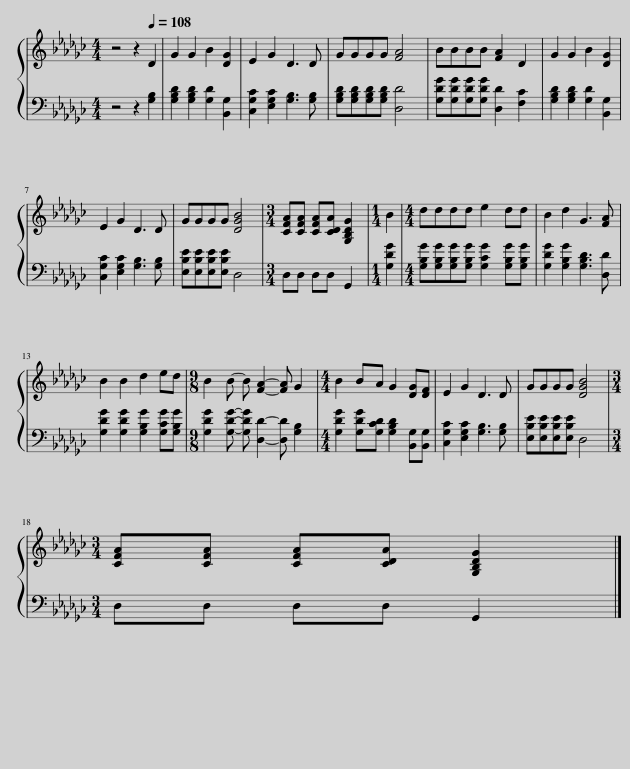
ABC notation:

X:1
%%score { 1 | 2 }
L:1/8
M:4/4
I:linebreak $
K:Gb
V:1 treble
V:2 bass
V:1
 z4 z2[Q:1/4=108] D2 | G2 G2 B2 [DG]2 | E2 G2 D3 D | GGGG [FA]4 | BBBB [FA]2 D2 | %5
 G2 G2 B2 [DG]2 |$ E2 G2 D3 D | GGGG [DGB]4 |[M:3/4] [CFA][CFA] [CFA][CDA] [G,B,DG]2 |[M:1/4] B2 | %10
[M:4/4] dddd e2 dd | B2 d2 G3 [FA] |$ B2 B2 d2 ed |[M:9/8] B2 B- B [FA]2- [FA] G2 |[M:4/4] B2 BA G2 [DG][DF] | %15
 E2 G2 D3 D | GGGG [DGB]4 |$[M:3/4] [CFA][CFA] [CFA][CDA] [G,B,DG]2 |] %18
V:2
 z4 z2 [G,B,]2 | [G,B,D]2 [G,B,D]2 [G,D]2 [B,,G,]2 | [C,G,C]2 [E,G,C]2 [G,B,]3 [G,B,] | [G,B,D][G,B,D][G,B,D][G,B,D] [D,D]4 | [G,DG][G,DG][G,DG][G,DG] [D,D]2 [F,C]2 | %5
 [G,B,D]2 [G,B,D]2 [G,D]2 [B,,G,]2 |$ [C,G,C]2 [E,G,C]2 [G,B,]3 [G,B,] | [E,B,E][E,B,E][E,B,E][E,B,E] D,4 |[M:3/4] D,D, D,D, G,,2 |[M:1/4] [G,DG]2 | %10
[M:4/4] [G,B,G][G,B,G][G,B,G][G,B,G] [G,CG]2 [G,B,G][G,B,G] | [G,DG]2 [G,B,G]2 [G,B,D]3 [D,D] |$ [G,DG]2 [G,DG]2 [G,B,G]2 [G,CG][G,B,G] |[M:9/8] [G,DG]2 [G,DG]- [G,DG] [D,D]2- [D,D] [G,B,]2 |[M:4/4] [G,DG]2 [G,DG][G,CD] [G,B,D]2 [B,,G,][B,,G,] | %15
 [C,G,C]2 [E,G,C]2 [G,B,]3 [G,B,] | [E,B,E][E,B,E][E,B,E][E,B,E] D,4 |$[M:3/4] D,D, D,D, G,,2 |] %18
